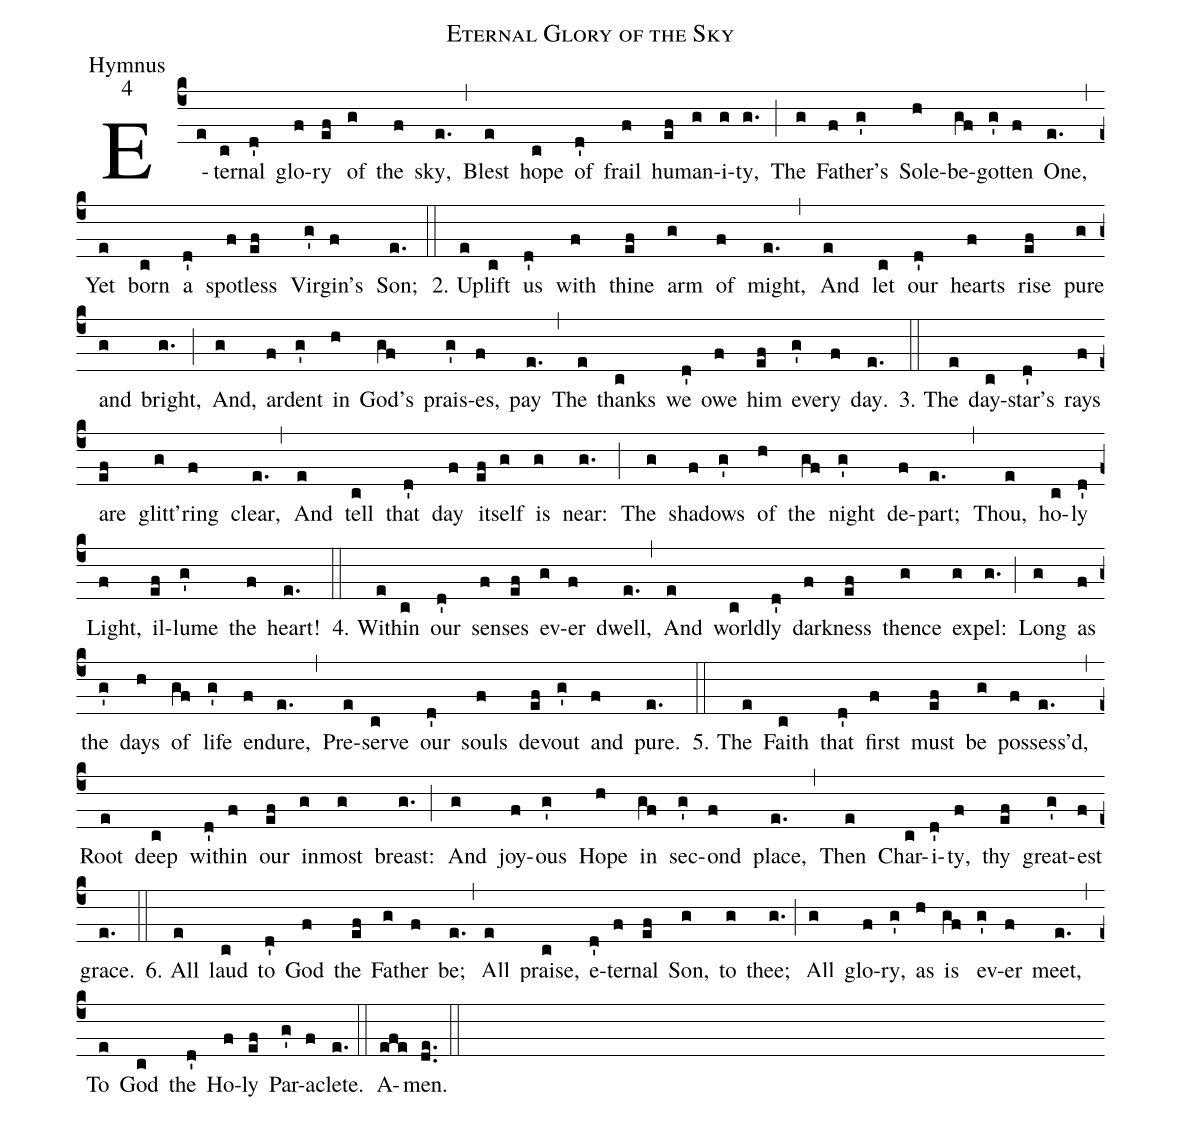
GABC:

name:Eternal Glory of the Sky;
office-part: Hymnus;
mode: 4;
%%
(c4)E(e)ter(c)nal(d') glo(f)ry(ef) of(g) the(f) sky,(e.) (,)

Blest(e) hope(c) of(d') frail(f) hu(ef)man(g)i(g)ty,(g.) (;)

The(g) Fath(f)er's(g') Sole-(h)be(gf)got(g')ten(f) One,(e.) (,)

Yet(e) born(c) a(d') spot(f)less(ef) Vir(g')gin’s(f) Son;(e.) (::)

2. Up(e)lift(c) us(d') with(f) thine(ef) arm(g) of(f) might,(e.) (,)

And(e) let(c) our(d') hearts(f) rise(ef) pure(g) and(g) bright,(g.) (;)

And,(g) ar(f)dent(g') in(h) God's(gf) prais(g')es,(f) pay(e.) (,)

The(e) thanks(c) we(d') owe(f) him(ef) eve(g')ry(f) day.(e.) (::)

3. The(e) day-(c)star's(d') rays(f) are(ef) glitt'(g)ring(f) clear,(e.) (,)

And(e) tell(c) that(d') day(f) it(ef)self(g) is(g) near:(g.) (;)

The(g) shad(f)ows(g') of(h) the(gf) night(g') de(f)part;(e.) (,)

Thou,(e) ho(c)ly(d') Light,(f) il(ef)lume(g') the(f) heart!(e.) (::)

4. With(e)in(c) our(d') sens(f)es(ef) ev(g)er(f) dwell,(e.) (,)

And(e) world(c)ly(d') dark(f)ness(ef) thence(g) ex(g)pel:(g.) (;)

Long(g) as(f) the(g') days(h) of(gf) life(g') en(f)dure,(e.) (,)

Pre(e)serve(c) our(d') souls(f) de(ef)vout(g') and(f) pure.(e.) (::)

5. The(e) Faith(c) that(d') first(f) must(ef) be(g) poss(f)ess'd,(e.) (,)

Root(e) deep(c) with(d')in(f) our(ef) in(g)most(g) breast:(g.) (;)

And(g) joy(f)ous(g') Hope(h) in(gf) sec(g')ond(f) place,(e.) (,)

Then(e) Char(c)i(d')ty,(f) thy(ef) great(g')est(f) grace.(e.) (::)

6. All(e) laud(c) to(d') God(f) the(ef) Fa(g)ther(f) be;(e.) (,)

All(e) praise,(c) e(d')ter(f)nal(ef) Son,(g) to(g) thee;(g.) (;)

All(g) glo(f)ry,(g') as(h) is(gf) ev(g')er(f) meet,(e.) (,)

To(e) God(c) the(d') Ho(f)ly(ef) Par(g')a(f)clete.(e.) (::)

A(efe)men.(de..) (::)
